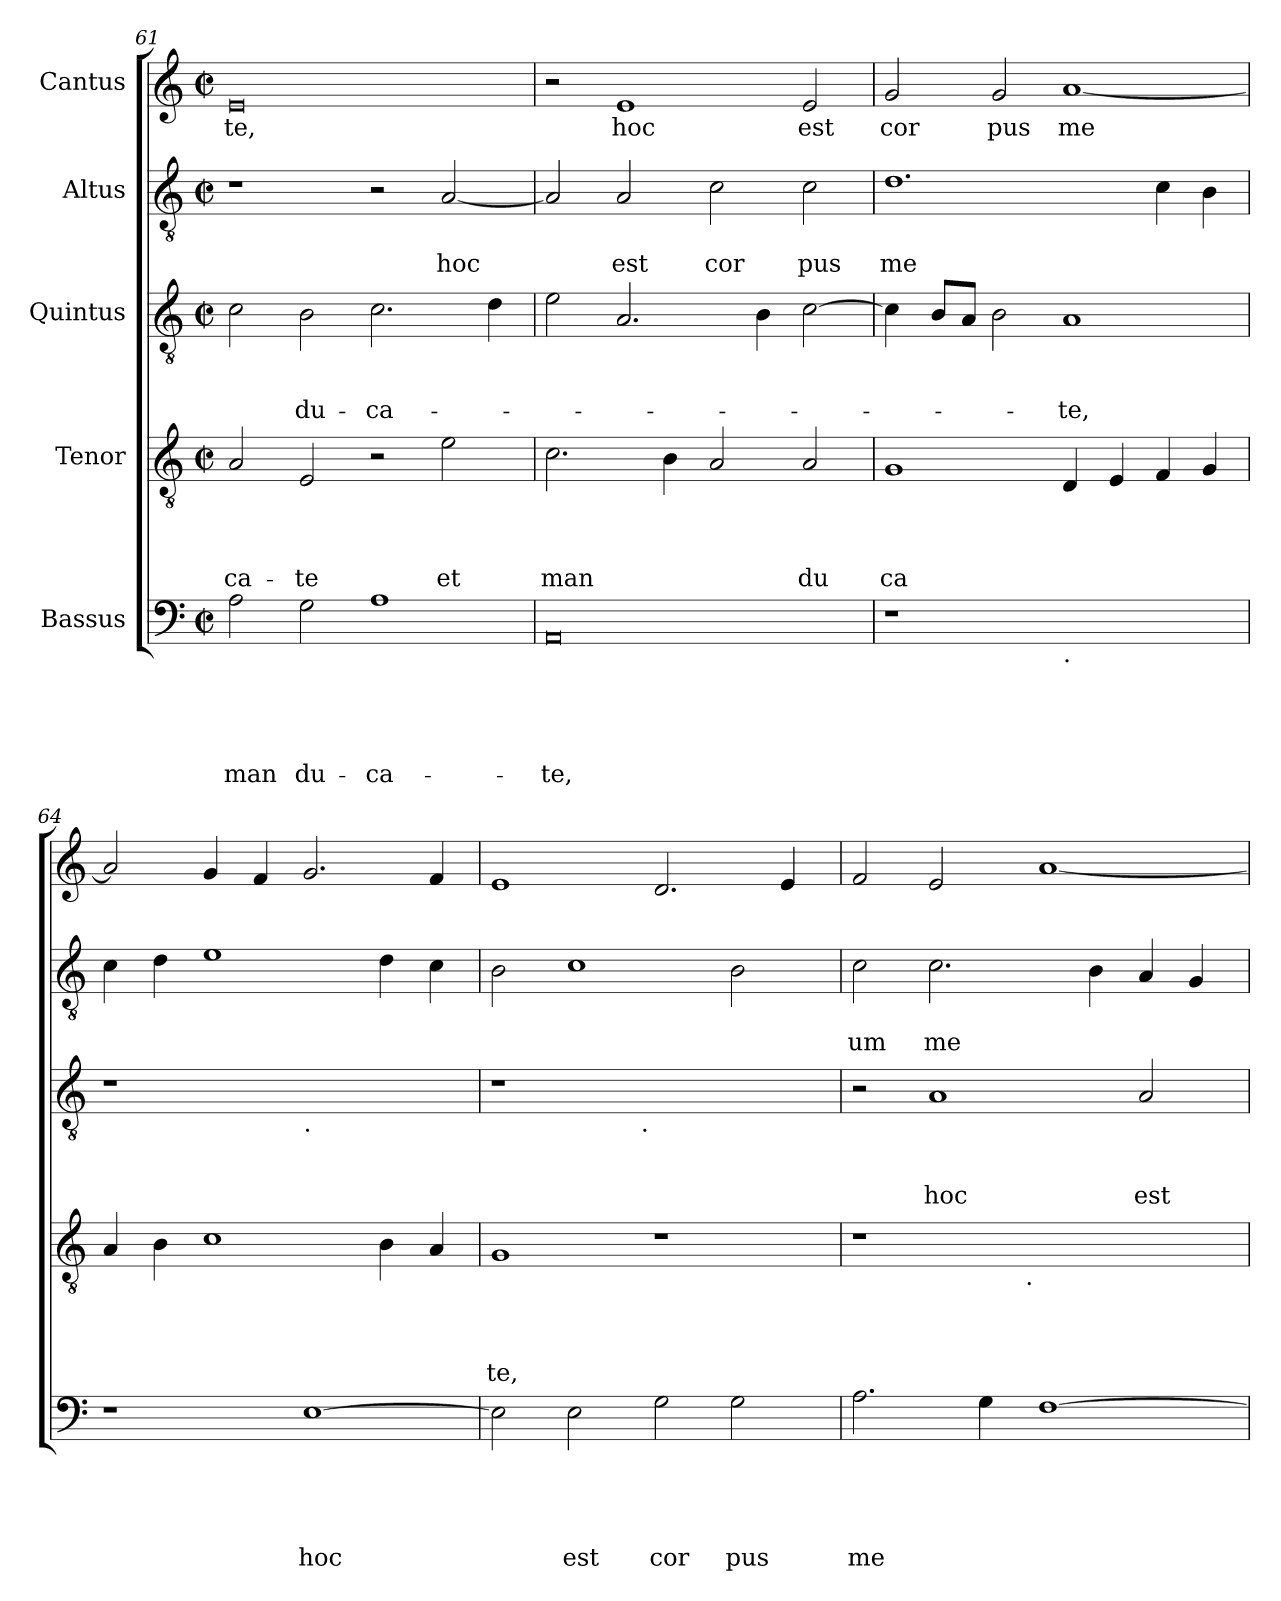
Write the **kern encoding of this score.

**kern	**text	**text	**text	**text	**text	**kern	**text	**text	**text	**text	**kern	**text	**text	**text	**kern	**text	**text	**kern	**text
*part5	*part5	*part5	*part5	*part5	*part5	*part4	*part4	*part4	*part4	*part4	*part3	*part3	*part3	*part3	*part2	*part2	*part2	*part1	*part1
*staff5	*staff5	*staff5	*staff5	*staff5	*staff5	*staff4	*staff4	*staff4	*staff4	*staff4	*staff3	*staff3	*staff3	*staff3	*staff2	*staff2	*staff2	*staff1	*staff1
*I"Bassus	*	*	*	*	*	*I"Tenor	*	*	*	*	*I"Quintus	*	*	*	*I"Altus	*	*	*I"Cantus	*
*clefF4	*	*	*	*	*	*clefGv2	*	*	*	*	*clefGv2	*	*	*	*clefGv2	*	*	*clefG2	*
*k[]	*	*	*	*	*	*k[]	*	*	*	*	*k[]	*	*	*	*k[]	*	*	*k[]	*
*C:	*	*	*	*	*	*C:	*	*	*	*	*C:	*	*	*	*C:	*	*	*C:	*
*M2/2	*	*	*	*	*	*M2/2	*	*	*	*	*M2/2	*	*	*	*M2/2	*	*	*M2/2	*
*met(c|)	*	*	*	*	*	*met(c|)	*	*	*	*	*met(c|)	*	*	*	*met(c|)	*	*	*met(c|)	*
=61	=61	=61	=61	=61	=61	=61	=61	=61	=61	=61	=61	=61	=61	=61	=61	=61	=61	=61	=61
!	!	!	!	!	!LO:LY:b	!	!	!	!	!LO:LY:b	!	!	!	!	!	!	!	!	!LO:LY:b
2A\	.	.	.	.	man	2A/	.	.	.	-ca-	2c\	.	.	.	1r	.	.	0e	te,
!	!	!	!	!	!LO:LY:b	!	!	!	!	!LO:LY:b	!	!	!	!LO:LY:b	!	!	!	!	!
2G\	.	.	.	.	du-	2E/	.	.	.	-te	2B\	.	.	-du-	.	.	.	.	.
!	!	!	!	!	!LO:LY:b	!	!	!	!	!	!	!	!	!LO:LY:b	!	!	!	!	!
1A	.	.	.	.	-ca-	2r	.	.	.	.	2.c\	.	.	-ca-	2r	.	.	.	.
!	!	!	!	!	!	!	!	!	!	!LO:LY:b	!	!	!	!	!	!	!LO:LY:b	!	!
.	.	.	.	.	.	2e\	.	.	.	et	.	.	.	.	[<2A/	.	hoc	.	.
.	.	.	.	.	.	.	.	.	.	.	4d\	.	.	.	.	.	.	.	.
!!LO:LB:g=z
=62	=62	=62	=62	=62	=62	=62	=62	=62	=62	=62	=62	=62	=62	=62	=62	=62	=62	=62	=62
!	!	!	!	!	!LO:LY:b	!	!	!	!	!LO:LY:b	!	!	!	!	!	!	!	!	!
0AA	.	.	.	.	-te,	2.c\	.	.	.	man	2e\	.	.	.	2A/]	.	.	2r	.
!	!	!	!	!	!	!	!	!	!	!	!	!	!	!	!	!	!LO:LY:b	!	!LO:LY:b
.	.	.	.	.	.	.	.	.	.	.	2.A/	.	.	.	2A/	.	est	1e	hoc
.	.	.	.	.	.	4B\	.	.	.	.	.	.	.	.	.	.	.	.	.
!	!	!	!	!	!	!	!	!	!	!	!	!	!	!	!	!	!LO:LY:b	!	!
.	.	.	.	.	.	2A/	.	.	.	.	.	.	.	.	2c\	.	cor	.	.
.	.	.	.	.	.	.	.	.	.	.	4B\	.	.	.	.	.	.	.	.
!	!	!	!	!	!	!	!	!	!	!LO:LY:b	!	!	!	!	!	!	!LO:LY:b	!	!LO:LY:b
.	.	.	.	.	.	2A/	.	.	.	du	[>2c\	.	.	.	2c\	.	pus	2e/	est
=63	=63	=63	=63	=63	=63	=63	=63	=63	=63	=63	=63	=63	=63	=63	=63	=63	=63	=63	=63
!	!	!	!	!	!	!	!	!	!	!LO:LY:b	!	!	!	!	!	!	!LO:LY:b	!	!LO:LY:b
1r	.	.	.	.	.	1G	.	.	.	ca	4c\]	.	.	.	1.d	.	me	2g/	cor
.	.	.	.	.	.	.	.	.	.	.	8B/L	.	.	.	.	.	.	.	.
.	.	.	.	.	.	.	.	.	.	.	8A/J	.	.	.	.	.	.	.	.
!	!	!	!	!	!	!	!	!	!	!	!	!	!	!	!	!	!	!	!LO:LY:b
.	.	.	.	.	.	.	.	.	.	.	2B\	.	.	.	.	.	.	2g/	pus
!LO:TX:b:t=.	!	!	!	!	!	!	!	!	!	!	!	!	!	!	!	!	!	!	!
!	!	!	!	!	!	!	!	!	!	!	!	!	!	!LO:LY:b	!	!	!	!	!LO:LY:b
1ryy	.	.	.	.	.	4D/	.	.	.	.	1A	.	.	-te,	.	.	.	[<1a	me
.	.	.	.	.	.	4E/	.	.	.	.	.	.	.	.	.	.	.	.	.
.	.	.	.	.	.	4F/	.	.	.	.	.	.	.	.	4c\	.	.	.	.
.	.	.	.	.	.	4G/	.	.	.	.	.	.	.	.	4B\	.	.	.	.
=64	=64	=64	=64	=64	=64	=64	=64	=64	=64	=64	=64	=64	=64	=64	=64	=64	=64	=64	=64
1r	.	.	.	.	.	4A/	.	.	.	.	1r	.	.	.	4c\	.	.	2a/]	.
.	.	.	.	.	.	4B\	.	.	.	.	.	.	.	.	4d\	.	.	.	.
.	.	.	.	.	.	1c	.	.	.	.	.	.	.	.	1e	.	.	4g/	.
.	.	.	.	.	.	.	.	.	.	.	.	.	.	.	.	.	.	4f/	.
!	!	!	!	!	!	!	!	!	!	!	!LO:TX:b:t=.	!	!	!	!	!	!	!	!
!	!	!	!	!	!LO:LY:b	!	!	!	!	!	!	!	!	!	!	!	!	!	!
[>1E	.	.	.	.	hoc	.	.	.	.	.	1ryy	.	.	.	.	.	.	2.g/	.
.	.	.	.	.	.	4B\	.	.	.	.	.	.	.	.	4d\	.	.	.	.
.	.	.	.	.	.	4A/	.	.	.	.	.	.	.	.	4c\	.	.	4f/	.
=65	=65	=65	=65	=65	=65	=65	=65	=65	=65	=65	=65	=65	=65	=65	=65	=65	=65	=65	=65
!	!	!	!	!	!	!	!	!	!	!LO:LY:b	!	!	!	!	!	!	!	!	!
*	*	*	*	*	*	*	*	*	*	*	*^	*	*	*	*	*	*	*	*
2E\]	.	.	.	.	.	1G	.	.	.	te,	1r	2ryy	.	.	.	2B\	.	.	1e	.
!	!	!	!	!	!LO:LY:b	!	!	!	!	!	!	!	!	!	!	!	!	!	!	!
2E\	.	.	.	.	est	.	.	.	.	.	.	4...ryy	.	.	.	1c	.	.	.	.
!	!	!	!	!	!	!	!	!	!	!	!	!LO:TX:b:t=.	!	!	!	!	!	!	!	!
.	.	.	.	.	.	.	.	.	.	.	.	1ryy	.	.	.	.	.	.	.	.
!	!	!	!	!	!LO:LY:b	!	!	!	!	!	!	!	!	!	!	!	!	!	!	!
2G\	.	.	.	.	cor	1r	.	.	.	.	1ryy	.	.	.	.	.	.	.	2.d/	.
!	!	!	!	!	!LO:LY:b	!	!	!	!	!	!	!	!	!	!	!	!	!	!	!
2G\	.	.	.	.	pus	.	.	.	.	.	.	.	.	.	.	2B\	.	.	.	.
.	.	.	.	.	.	.	.	.	.	.	.	.	.	.	.	.	.	.	4e/	.
.	.	.	.	.	.	.	.	.	.	.	.	32ryy	.	.	.	.	.	.	.	.
=66	=66	=66	=66	=66	=66	=66	=66	=66	=66	=66	=66	=66	=66	=66	=66	=66	=66	=66	=66	=66
!	!	!	!	!	!LO:LY:b	!	!	!	!	!	!	!	!	!	!	!	!	!LO:LY:b	!	!
*	*	*	*	*	*	*^	*	*	*	*	*v	*v	*	*	*	*	*	*	*	*
2.A\	.	.	.	.	me	1r	2ryy	.	.	.	.	2r	.	.	.	2c\	.	um	2f/	.
!	!	!	!	!	!	!	!	!	!	!	!	!	!	!	!LO:LY:b	!	!	!LO:LY:b	!	!
.	.	.	.	.	.	.	4...ryy	.	.	.	.	1A	.	.	hoc	2.c\	.	me	2e/	.
4G\	.	.	.	.	.	.	.	.	.	.	.	.	.	.	.	.	.	.	.	.
!	!	!	!	!	!	!	!LO:TX:b:t=.	!	!	!	!	!	!	!	!	!	!	!	!	!
.	.	.	.	.	.	.	1ryy	.	.	.	.	.	.	.	.	.	.	.	.	.
[<1F	.	.	.	.	.	1ryy	.	.	.	.	.	.	.	.	.	.	.	.	[<1a	.
.	.	.	.	.	.	.	.	.	.	.	.	.	.	.	.	4B\	.	.	.	.
!	!	!	!	!	!	!	!	!	!	!	!	!	!	!	!LO:LY:b	!	!	!	!	!
.	.	.	.	.	.	.	.	.	.	.	.	2A/	.	.	est	4A/	.	.	.	.
.	.	.	.	.	.	.	.	.	.	.	.	.	.	.	.	4G/	.	.	.	.
.	.	.	.	.	.	.	32ryy	.	.	.	.	.	.	.	.	.	.	.	.	.
*	*	*	*	*	*	*v	*v	*	*	*	*	*	*	*	*	*	*	*	*	*
=	=	=	=	=	=	=	=	=	=	=	=	=	=	=	=	=	=	=	=
*-	*-	*-	*-	*-	*-	*-	*-	*-	*-	*-	*-	*-	*-	*-	*-	*-	*-	*-	*-
